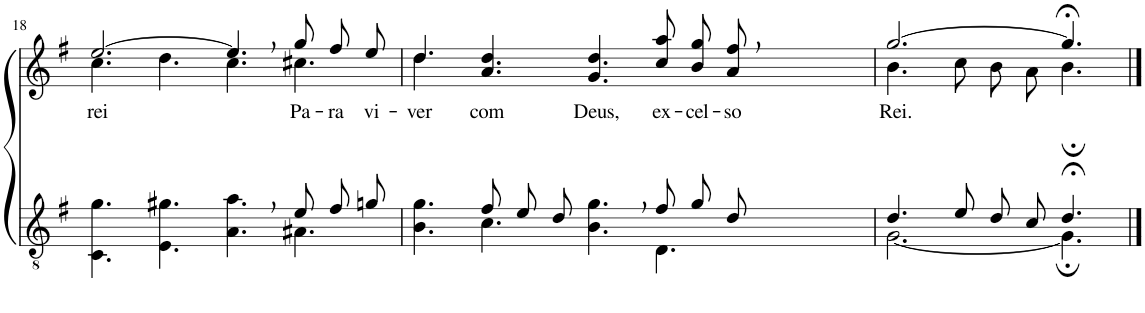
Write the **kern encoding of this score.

**kern	**kern	**text
*part2	*part1	*part1
*staff2	*staff1	*staff1
*I"Parte III e IV	*I"Parte I e II	*
!!LO:PB:g=z
*clefGv2	*clefG2	*
*Trd4c7	*Trd4c7	*
*k[f#]	*k[f#]	*
*M12/8	*M12/8	*
=18	=18	=18
*^	*^	*
!	!	!	!	!LO:LY:b
2.ryy	4.C\ 4.g\	[2.ee/	4.cc\	rei
.	4.E\ 4.g#X\	.	4.dd\	.
4.ryy	4.A\ 4.a\	4.ee,/]	4.cc\	.
!	!	!	!	!LO:LY:b
8e/L	4.A#X\	8gg/L	4.cc#X\	Pa-
!	!	!	!	!LO:LY:b
8f#/	.	8ff#/	.	-ra
!	!	!	!	!LO:LY:b
8gn/J	.	8ee/J	.	vi-
=19	=19	=19	=19	=19
!	!	!	!	!LO:LY:b
4.ryy	4.B\ 4.g\	4.dd\	4.dd/	-ver
!	!	!	!	!LO:LY:b
8f#/L	4.c\	1ryy	4.a/ 4.dd/	com
8e/	.	.	.	.
8d/J	.	.	.	.
!	!	!	!	!LO:LY:b
4.ryy	4.B\ 4.g\	.	4.g/ 4.dd/	Deus,
!	!	!	!	!LO:LY:b
8f#/L	4.D\	.	8cc\ 8aa\L	ex-
!	!	!	!	!LO:LY:b
8g/	.	.	8b\ 8gg\	-cel-
!	!	!	!	!LO:LY:b
8d/J	.	8ryy	8a\ 8ff#\J	-so
=20	=20	=20	=20	=20
!	!	!	!	!LO:LY:b
4.d/	[2.G\	[2.gg/	4.b\	Rei.
8e/L	.	.	8cc\L	.
8d/	.	.	8b\	.
8c/J	.	.	8a\J	.
4.d;</	4.G;\]	4.gg;</]	4.b;\	.
*v	*v	*	*	*
*	*v	*v	*
==	==	==
*-	*-	*-
